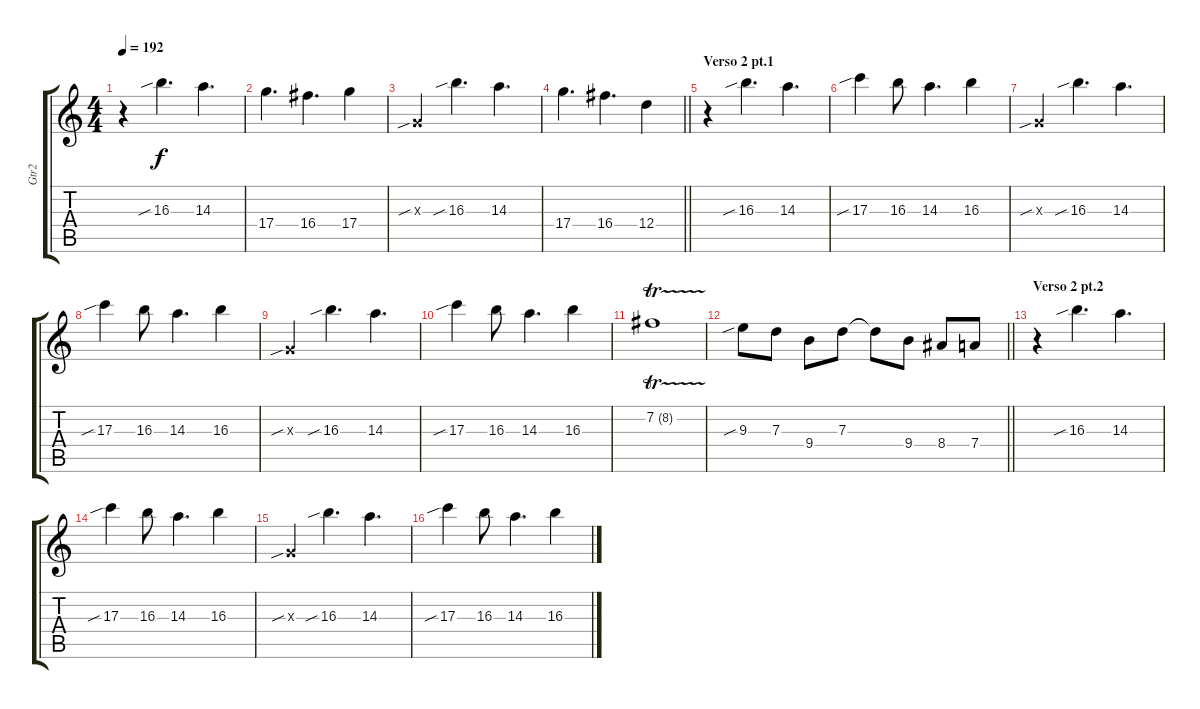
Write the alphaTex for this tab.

\track ("Gtr2" "Gtr2") {instrument overdrivenguitar}
\staff {score tabs}
\tuning (E4 B3 G3 D3 A2 E2) {hide}
\ts (4 4)
\tempo 192
\clef g2
\ks c
r.4{dy f volume 13} 16.3{sib}.4{d} 14.3.4{d} |
17.4.4{d} 16.4.4{d} 17.4.4 |
0.3{sib x}.4 16.3{sib}.4{d} 14.3.4{d} |
\barLineRight lightlight
17.4.4{d} 16.4.4{d} 12.4.4 |
\section ("" "Verso 2 pt.1")
r.4 16.3{sib}.4{d} 14.3.4{d} |
17.3{sib}.4 16.3.8 14.3.4{d} 16.3.4 |
0.3{sib x}.4 16.3{sib}.4{d} 14.3.4{d} |
17.3{sib}.4 16.3.8 14.3.4{d} 16.3.4 |
0.3{sib x}.4 16.3{sib}.4{d} 14.3.4{d} |
17.3{sib}.4 16.3.8 14.3.4{d} 16.3.4 |
7.2{tr (8 16)}.1 |
\barLineRight lightlight
9.3{sib}.8 7.3.8 9.4.8 7.3.8 7.3{t}.8 9.4.8 8.4.8 7.4.8 |
\section ("" "Verso 2 pt.2")
r.4 16.3{sib}.4{d} 14.3.4{d} |
17.3{sib}.4 16.3.8 14.3.4{d} 16.3.4 |
0.3{sib x}.4 16.3{sib}.4{d} 14.3.4{d} |
17.3{sib}.4 16.3.8 14.3.4{d} 16.3.4
